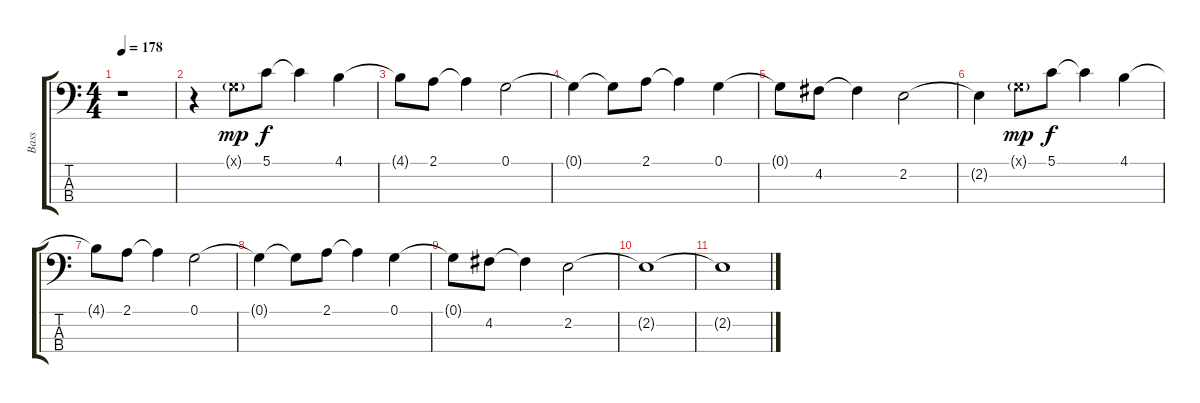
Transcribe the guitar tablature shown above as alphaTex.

\track ("Bass" "Bass") {mute instrument electricbassfinger}
\staff {score tabs}
\tuning (G2 D2 A1 E1) {hide}
\ts (4 4)
\tempo 178
\clef f4
\ks c
r.1{dy f} |
r.4 0.1{g x}.8{dy mp} 5.1.8{dy f} 5.1{t}.4 4.1.4 |
4.1{t}.8 2.1.8 2.1{t}.4 0.1.2 |
0.1{t}.4 0.1{t}.8 2.1.8 2.1{t}.4 0.1.4 |
0.1{t}.8 4.2.8 4.2{t}.4 2.2.2 |
2.2{t}.4 0.1{g x}.8{dy mp} 5.1.8{dy f} 5.1{t}.4 4.1.4 |
4.1{t}.8 2.1.8 2.1{t}.4 0.1.2 |
0.1{t}.4 0.1{t}.8 2.1.8 2.1{t}.4 0.1.4 |
0.1{t}.8 4.2.8 4.2{t}.4 2.2.2 |
2.2{t}.1 |
2.2{t}.1
